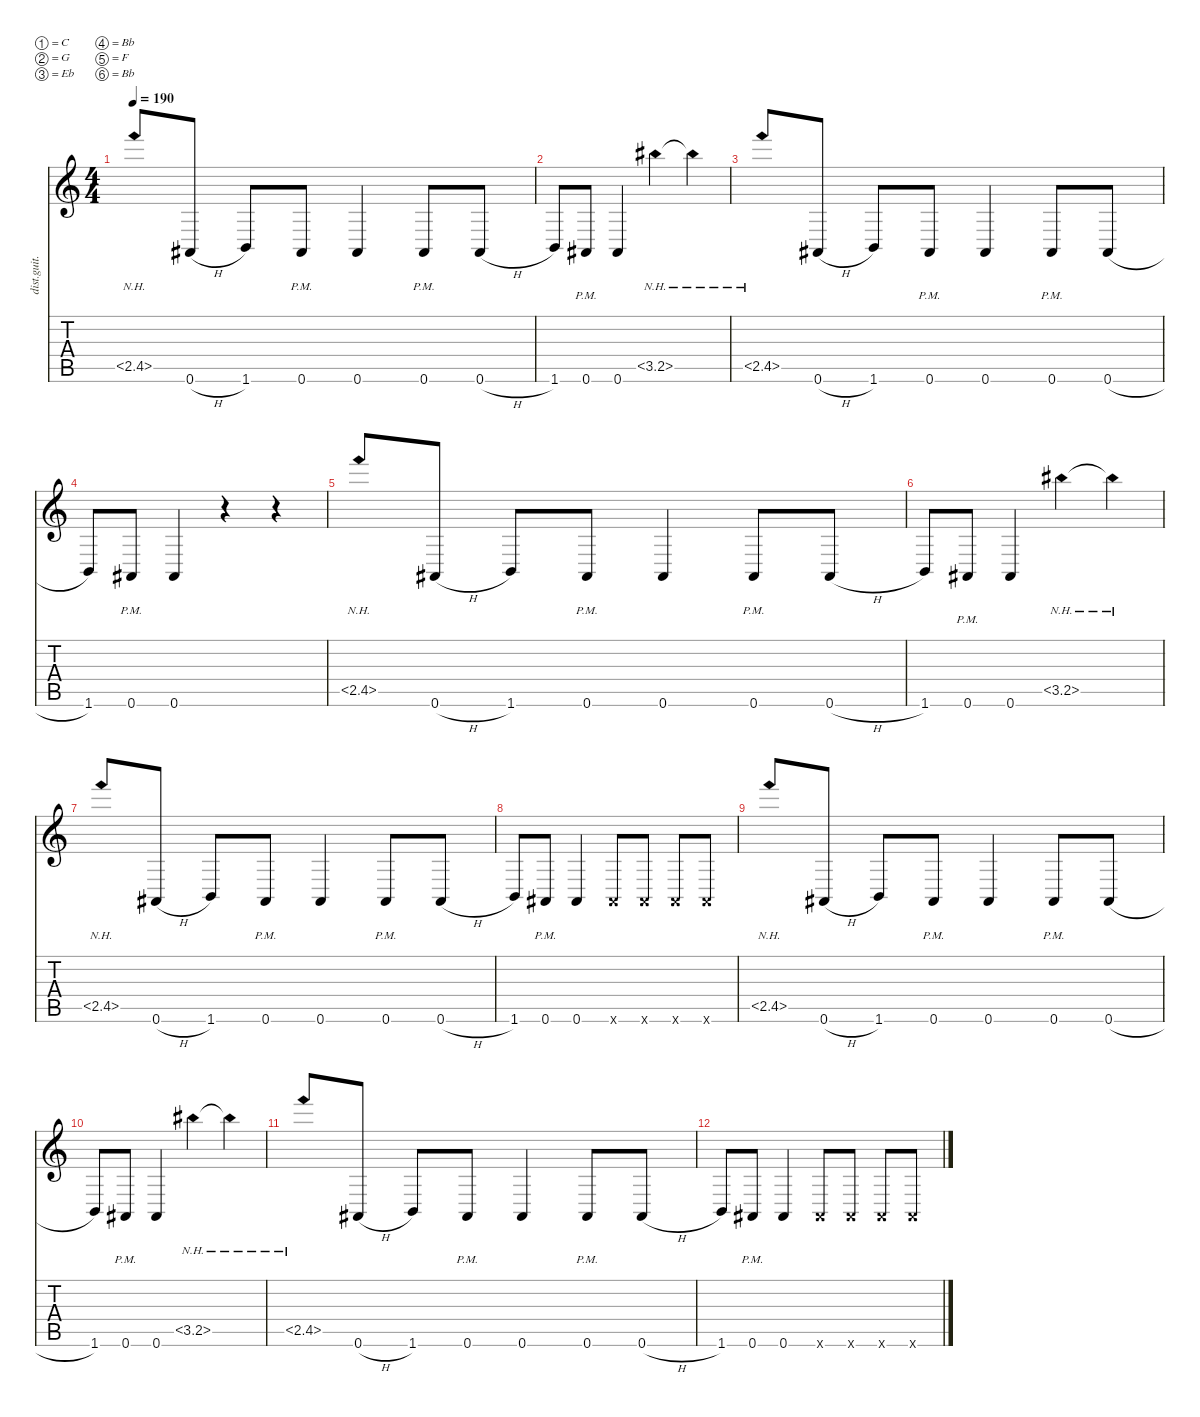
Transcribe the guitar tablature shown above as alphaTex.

\defaultSystemsLayout 4
\hideDynamics
\bracketExtendMode nobrackets
\track ("Distortion Guitar" "dist.guit.") {instrument distortionguitar}
\staff {score tabs}
\tuning (C4 G3 Eb3 Bb2 F2 Bb1)
\ts (4 4)
\tempo 190
\clef g2
\ks c
2.5{nh}.8{dy mf beam Up} 0.6{h acc #}.8{beam Up} 1.6.8{beam Up} 0.6{pm acc #}.8{beam Up} 0.6{acc #}.4{beam Up} 0.6{pm acc #}.8{beam Up} 0.6{h acc #}.8{beam Up} |
1.6.8{beam Up} 0.6{pm acc #}.8{beam Up} 0.6{acc #}.4{beam Up} 3.5{nh acc #}.4{beam Down} 3.5{nh t acc #}.4{beam Down} |
2.5{nh}.8{beam Up} 0.6{h acc #}.8{beam Up} 1.6.8{beam Up} 0.6{pm acc #}.8{beam Up} 0.6{acc #}.4{beam Up} 0.6{pm acc #}.8{beam Up} 0.6{h acc #}.8{beam Up} |
1.6.8{beam Up} 0.6{pm acc #}.8{beam Up} 0.6{acc #}.4{beam Up} r.4{beam Down} r.4{beam Down} |
2.5{nh}.8{beam Up} 0.6{h acc #}.8{beam Up} 1.6.8{beam Up} 0.6{pm acc #}.8{beam Up} 0.6{acc #}.4{beam Up} 0.6{pm acc #}.8{beam Up} 0.6{h acc #}.8{beam Up} |
1.6.8{beam Up} 0.6{pm acc #}.8{beam Up} 0.6{acc #}.4{beam Up} 3.5{nh acc #}.4{beam Down} 3.5{nh t acc #}.4{beam Down} |
2.5{nh}.8{beam Up} 0.6{h acc #}.8{beam Up} 1.6.8{beam Up} 0.6{pm acc #}.8{beam Up} 0.6{acc #}.4{beam Up} 0.6{pm acc #}.8{beam Up} 0.6{h acc #}.8{beam Up} |
1.6.8{beam Up} 0.6{pm acc #}.8{beam Up} 0.6{acc #}.4{beam Up} 0.6{x acc #}.8{beam Up} 0.6{x acc #}.8{beam Up} 0.6{x acc #}.8{beam Up} 0.6{x acc #}.8{beam Up} |
2.5{nh}.8{beam Up} 0.6{h acc #}.8{beam Up} 1.6.8{beam Up} 0.6{pm acc #}.8{beam Up} 0.6{acc #}.4{beam Up} 0.6{pm acc #}.8{beam Up} 0.6{h acc #}.8{beam Up} |
1.6.8{beam Up} 0.6{pm acc #}.8{beam Up} 0.6{acc #}.4{beam Up} 3.5{nh acc #}.4{beam Down} 3.5{nh t acc #}.4{beam Down} |
2.5{nh}.8{beam Up} 0.6{h acc #}.8{beam Up} 1.6.8{beam Up} 0.6{pm acc #}.8{beam Up} 0.6{acc #}.4{beam Up} 0.6{pm acc #}.8{beam Up} 0.6{h acc #}.8{beam Up} |
1.6.8{beam Up} 0.6{pm acc #}.8{beam Up} 0.6{acc #}.4{beam Up} 0.6{x acc #}.8{beam Up} 0.6{x acc #}.8{beam Up} 0.6{x acc #}.8{beam Up} 0.6{x acc #}.8{beam Up}
